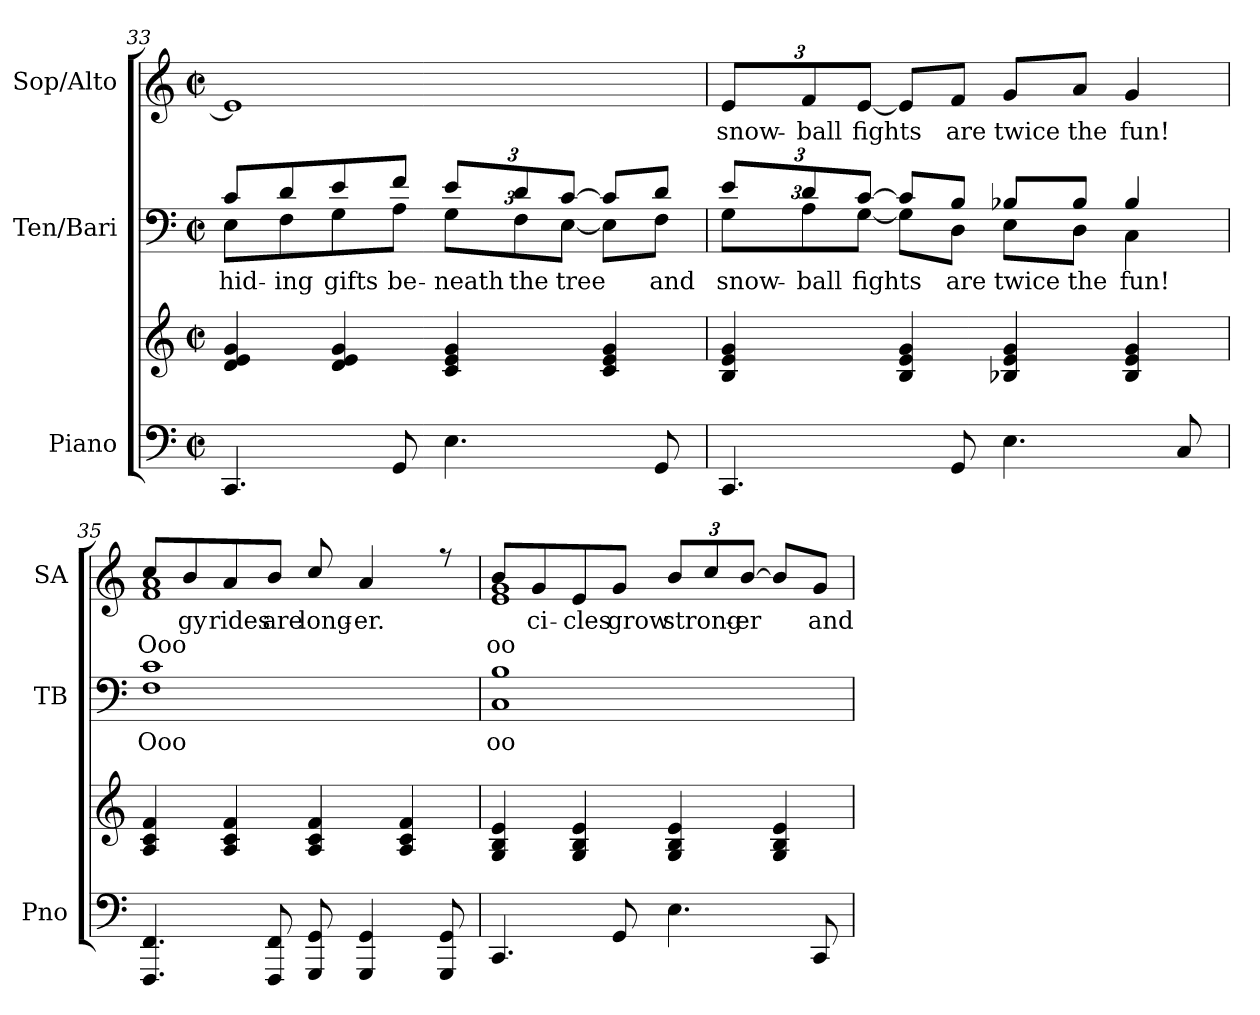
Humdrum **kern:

**kern	**kern	**kern	**text	**kern	**text	**text
*part3	*part3	*part2	*part2	*part1	*part1	*part1
*staff4	*staff3	*staff2	*staff2	*staff1	*staff1	*staff1
*I"Piano	*	*I"Ten/Bari	*	*I"Sop/Alto	*	*
*I'Pno	*	*I'TB	*	*I'SA	*	*
*clefF4	*clefG2	*clefF4	*	*clefG2	*	*
*k[]	*k[]	*k[]	*	*k[]	*	*
*C:	*C:	*C:	*	*C:	*	*
*M2/2	*M2/2	*M2/2	*	*M2/2	*	*
*met(c|)	*met(c|)	*met(c|)	*	*met(c|)	*	*
=33	=33	=33	=33	=33	=33	=33
!	!	!	!LO:LY:b	!	!	!
*	*	*^	*	*	*	*
4.CC/	4g/ 4e/ 4d/	8c/L	8E\L	hid-	1e]	.	.
!	!	!	!	!LO:LY:b	!	!	!
.	.	8d/	8F\	-ing	.	.	.
!	!	!	!	!LO:LY:b	!	!	!
.	4g/ 4e/ 4d/	8e/	8G\	gifts	.	.	.
!	!	!	!	!LO:LY:b	!	!	!
8GG/	.	8f/J	8A\J	be-	.	.	.
*	*	*Xbrackettup	*	*	*	*	*
!	!	!	!	!LO:LY:b	!	!	!
4.E\	4g/ 4e/ 4c/	12e/L	12G\L	-neath	.	.	.
!	!	!	!	!LO:LY:b	!	!	!
.	.	12d/	12F\	the	.	.	.
!	!	!	!	!LO:LY:b	!	!	!
.	.	[12c/J	[12E\J	tree	.	.	.
.	4g/ 4e/ 4c/	8c/L]	8E\L]	.	.	.	.
!	!	!	!	!LO:LY:b	!	!	!
8GG/	.	8d/J	8F\J	and	.	.	.
!!LO:LB:g=z
=34	=34	=34	=34	=34	=34	=34	=34
!	!	!	!	!LO:LY:b	!	!	!
*	*	*	*	*	*Xbrackettup	*	*
!	!	!	!	!	!	!LO:LY:b	!
4.CC/	4g/ 4e/ 4B/	12e/L	12G\L	snow-	12e/L	snow-	.
!	!	!	!	!LO:LY:b	!	!	!
!	!	!	!	!	!	!LO:LY:b	!
.	.	12d/	12A\	-ball	12f/	-ball	.
!	!	!	!	!LO:LY:b	!	!	!
!	!	!	!	!	!	!LO:LY:b	!
.	.	[12c/J	[12G\J	fights	[12e/J	fights	.
.	4g/ 4e/ 4B/	8c/L]	8G\L]	.	8e/L]	.	.
!	!	!	!	!LO:LY:b	!	!	!
!	!	!	!	!	!	!LO:LY:b	!
8GG/	.	8B/J	8D\J	are	8f/J	are	.
!	!	!	!	!LO:LY:b	!	!	!
!	!	!	!	!	!	!LO:LY:b	!
4.E\	4g/ 4e/ 4B-X/	8B-X/L	8E\L	twice	8g/L	twice	.
!	!	!	!	!LO:LY:b	!	!	!
!	!	!	!	!	!	!LO:LY:b	!
.	.	8B-/J	8D\J	the	8a/J	the	.
!	!	!	!	!LO:LY:b	!	!	!
!	!	!	!	!	!	!LO:LY:b	!
.	4g/ 4e/ 4B-/	4B-/	4C\	fun!	4g/	fun!	.
8C/	.	.	.	.	.	.	.
*	*	*v	*v	*	*	*	*
=35	=35	=35	=35	=35	=35	=35
!	!	!	!LO:LY:b	!	!	!
!	!	!	!	!	!LO:LY:b	!
*	*	*	*	*^	*	*
!	!	!	!	!	!	!	!LO:LY:b
4.FF/ 4.FFF/	4f/ 4c/ 4A/	1c 1F	Ooo	8cc/L	1a 1f	.	Ooo
!	!	!	!	!	!	!LO:LY:b	!
.	.	.	.	8b/	.	-gy	.
!	!	!	!	!	!	!LO:LY:b	!
.	4f/ 4c/ 4A/	.	.	8a/	.	rides	.
!	!	!	!	!	!	!LO:LY:b	!
8FF/ 8FFF/	.	.	.	8b/J	.	are	.
!	!	!	!	!	!	!LO:LY:b	!
8GG/ 8GGG/	4f/ 4c/ 4A/	.	.	8cc/	.	long-	.
!	!	!	!	!	!	!LO:LY:b	!
4GG/ 4GGG/	.	.	.	4a/	.	-er.	.
.	4f/ 4c/ 4A/	.	.	.	.	.	.
8GG/ 8GGG/	.	.	.	8r	.	.	.
=36	=36	=36	=36	=36	=36	=36	=36
!	!	!	!LO:LY:b	!	!	!	!
!	!	!	!	!	!	!LO:LY:b	!
!	!	!	!	!	!	!	!LO:LY:b
4.CC/	4e/ 4B/ 4G/	1B 1C	oo	8b/L	1g 1e	.	oo
!	!	!	!	!	!	!LO:LY:b	!
.	.	.	.	8g/	.	-ci-	.
!	!	!	!	!	!	!LO:LY:b	!
.	4e/ 4B/ 4G/	.	.	8e/	.	-cles	.
!	!	!	!	!	!	!LO:LY:b	!
8GG/	.	.	.	8g/J	.	grow	.
!	!	!	!	!	!	!LO:LY:b	!
4.E\	4e/ 4B/ 4G/	.	.	12b/L	.	strong-	.
.	.	.	.	12cc/	.	.	.
!	!	!	!	!	!	!LO:LY:b	!
.	.	.	.	[12b/J	.	-er	.
.	4e/ 4B/ 4G/	.	.	8b/L]	.	.	.
!	!	!	!	!	!	!LO:LY:b	!
8CC/	.	.	.	8g/J	.	and	.
*	*	*	*	*v	*v	*	*
=	=	=	=	=	=	=
*-	*-	*-	*-	*-	*-	*-
